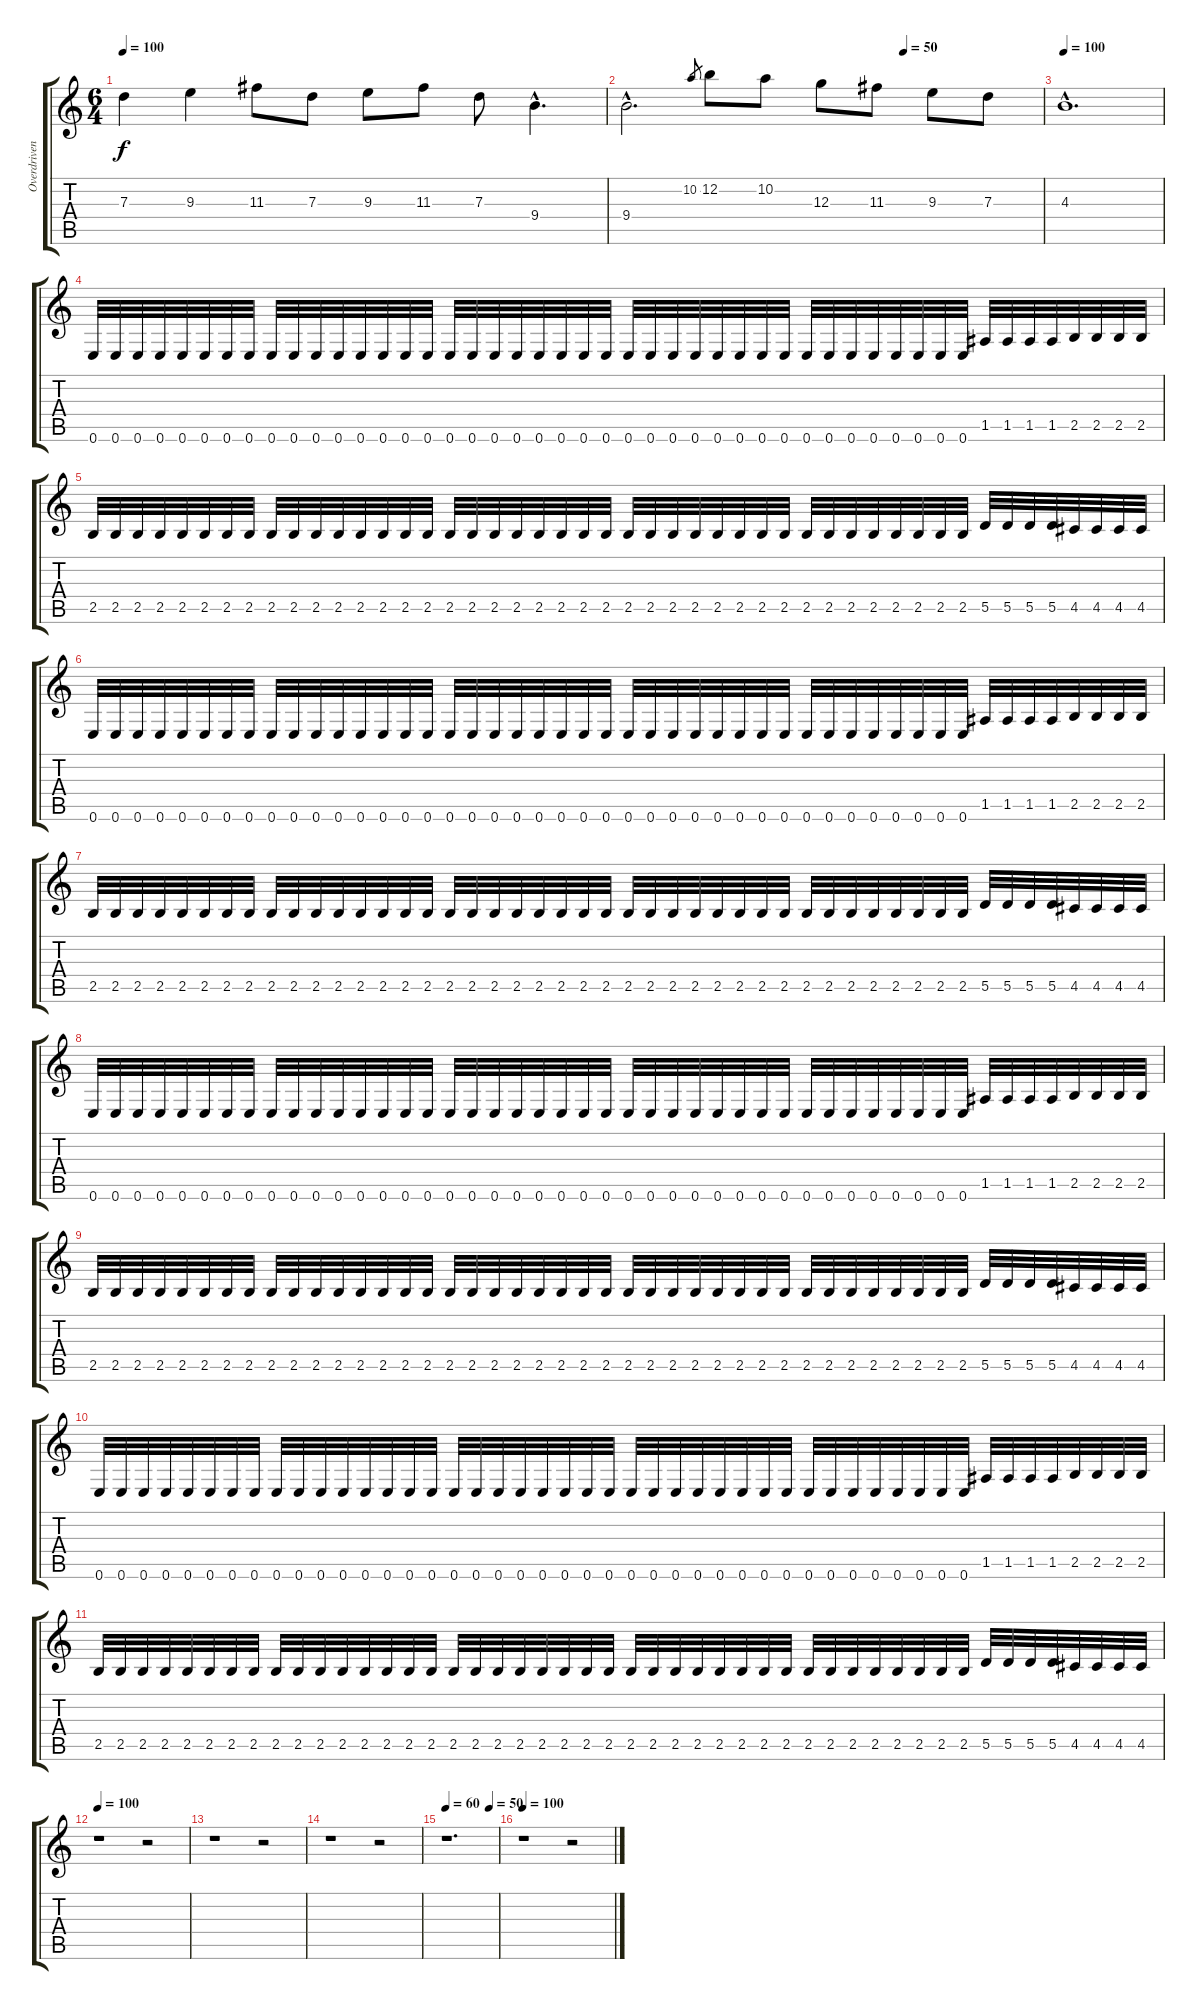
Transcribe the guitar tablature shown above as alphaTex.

\track ("Overdriven Guitar" "Overdriven") {instrument overdrivenguitar}
\staff {score tabs}
\tuning (E4 B3 G3 D3 A2 E2) {hide}
\ts (6 4)
\tempo 100
\clef g2
\ks c
7.3.4{dy f} 9.3.4 11.3.8 7.3.8 9.3.8 11.3.8 7.3.8 9.4{hac}.4{d} |
\tempo (50 0.6666666666666666)
9.4{hac}.2{d} 10.2.8{gr} 12.2.8 10.2.8 12.3.8 11.3.8 9.3.8 7.3.8 |
\tempo 100
4.3{hac}.1{d} |
0.6.32{volume 14 instrument distortionguitar} 0.6.32 0.6.32 0.6.32 0.6.32 0.6.32 0.6.32 0.6.32 0.6.32 0.6.32 0.6.32 0.6.32 0.6.32 0.6.32 0.6.32 0.6.32 0.6.32 0.6.32 0.6.32 0.6.32 0.6.32 0.6.32 0.6.32 0.6.32 0.6.32 0.6.32 0.6.32 0.6.32 0.6.32 0.6.32 0.6.32 0.6.32 0.6.32 0.6.32 0.6.32 0.6.32 0.6.32 0.6.32 0.6.32 0.6.32 1.5.32 1.5.32 1.5.32 1.5.32 2.5.32 2.5.32 2.5.32 2.5.32 |
2.5.32{volume 12 instrument distortionguitar} 2.5.32 2.5.32 2.5.32 2.5.32 2.5.32 2.5.32 2.5.32 2.5.32 2.5.32 2.5.32 2.5.32 2.5.32 2.5.32 2.5.32 2.5.32 2.5.32 2.5.32 2.5.32 2.5.32 2.5.32 2.5.32 2.5.32 2.5.32 2.5.32 2.5.32 2.5.32 2.5.32 2.5.32 2.5.32 2.5.32 2.5.32 2.5.32 2.5.32 2.5.32 2.5.32 2.5.32 2.5.32 2.5.32 2.5.32 5.5.32 5.5.32 5.5.32 5.5.32 4.5.32 4.5.32 4.5.32 4.5.32 |
0.6.32{volume 14 instrument distortionguitar} 0.6.32 0.6.32 0.6.32 0.6.32 0.6.32 0.6.32 0.6.32 0.6.32 0.6.32 0.6.32 0.6.32 0.6.32 0.6.32 0.6.32 0.6.32 0.6.32 0.6.32 0.6.32 0.6.32 0.6.32 0.6.32 0.6.32 0.6.32 0.6.32 0.6.32 0.6.32 0.6.32 0.6.32 0.6.32 0.6.32 0.6.32 0.6.32 0.6.32 0.6.32 0.6.32 0.6.32 0.6.32 0.6.32 0.6.32 1.5.32 1.5.32 1.5.32 1.5.32 2.5.32 2.5.32 2.5.32 2.5.32 |
2.5.32{instrument distortionguitar} 2.5.32 2.5.32 2.5.32 2.5.32 2.5.32 2.5.32 2.5.32 2.5.32 2.5.32 2.5.32 2.5.32 2.5.32 2.5.32 2.5.32 2.5.32 2.5.32 2.5.32 2.5.32 2.5.32 2.5.32 2.5.32 2.5.32 2.5.32 2.5.32 2.5.32 2.5.32 2.5.32 2.5.32 2.5.32 2.5.32 2.5.32 2.5.32 2.5.32 2.5.32 2.5.32 2.5.32 2.5.32 2.5.32 2.5.32 5.5.32 5.5.32 5.5.32 5.5.32 4.5.32 4.5.32 4.5.32 4.5.32 |
0.6.32{volume 14 instrument distortionguitar} 0.6.32 0.6.32 0.6.32 0.6.32 0.6.32 0.6.32 0.6.32 0.6.32 0.6.32 0.6.32 0.6.32 0.6.32 0.6.32 0.6.32 0.6.32 0.6.32 0.6.32 0.6.32 0.6.32 0.6.32 0.6.32 0.6.32 0.6.32 0.6.32 0.6.32 0.6.32 0.6.32 0.6.32 0.6.32 0.6.32 0.6.32 0.6.32 0.6.32 0.6.32 0.6.32 0.6.32 0.6.32 0.6.32 0.6.32 1.5.32 1.5.32 1.5.32 1.5.32 2.5.32 2.5.32 2.5.32 2.5.32 |
2.5.32{instrument distortionguitar} 2.5.32 2.5.32 2.5.32 2.5.32 2.5.32 2.5.32 2.5.32 2.5.32 2.5.32 2.5.32 2.5.32 2.5.32 2.5.32 2.5.32 2.5.32 2.5.32 2.5.32 2.5.32 2.5.32 2.5.32 2.5.32 2.5.32 2.5.32 2.5.32 2.5.32 2.5.32 2.5.32 2.5.32 2.5.32 2.5.32 2.5.32 2.5.32 2.5.32 2.5.32 2.5.32 2.5.32 2.5.32 2.5.32 2.5.32 5.5.32 5.5.32 5.5.32 5.5.32 4.5.32 4.5.32 4.5.32 4.5.32 |
0.6.32{volume 14 instrument distortionguitar} 0.6.32 0.6.32 0.6.32 0.6.32 0.6.32 0.6.32 0.6.32 0.6.32 0.6.32 0.6.32 0.6.32 0.6.32 0.6.32 0.6.32 0.6.32 0.6.32 0.6.32 0.6.32 0.6.32 0.6.32 0.6.32 0.6.32 0.6.32 0.6.32 0.6.32 0.6.32 0.6.32 0.6.32 0.6.32 0.6.32 0.6.32 0.6.32 0.6.32 0.6.32 0.6.32 0.6.32 0.6.32 0.6.32 0.6.32 1.5.32 1.5.32 1.5.32 1.5.32 2.5.32 2.5.32 2.5.32 2.5.32 |
2.5.32{instrument distortionguitar} 2.5.32 2.5.32 2.5.32 2.5.32 2.5.32 2.5.32 2.5.32 2.5.32 2.5.32 2.5.32 2.5.32 2.5.32 2.5.32 2.5.32 2.5.32 2.5.32 2.5.32 2.5.32 2.5.32 2.5.32 2.5.32 2.5.32 2.5.32 2.5.32 2.5.32 2.5.32 2.5.32 2.5.32 2.5.32 2.5.32 2.5.32 2.5.32 2.5.32 2.5.32 2.5.32 2.5.32 2.5.32 2.5.32 2.5.32 5.5.32 5.5.32 5.5.32 5.5.32 4.5.32 4.5.32 4.5.32 4.5.32 |
\tempo 100
r.1{instrument overdrivenguitar} r.2 |
r.1 r.2 |
r.1 r.2 |
\tempo 60
\tempo (50 0.8333333333333334)
r.1{d} |
\tempo 100
r.1 r.2
